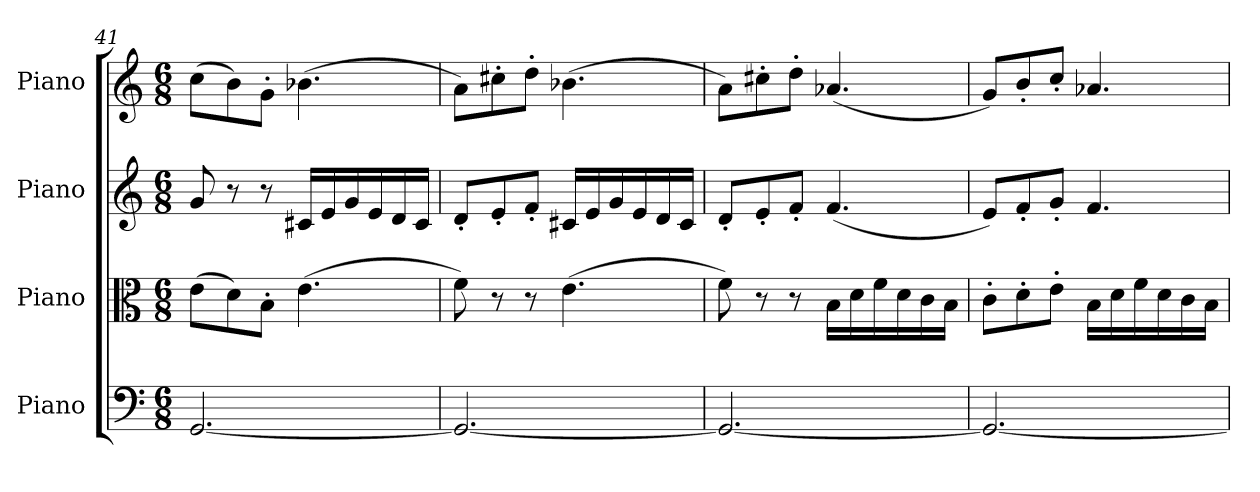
**kern	**kern	**kern	**kern
*part4	*part3	*part2	*part1
*staff4	*staff3	*staff2	*staff1
*I"Piano	*I"Piano	*I"Piano	*I"Piano
*I'Pno	*I'Pno	*I'Pno	*I'Pno
!!LO:LB:g=z
*clefF4	*clefC3	*clefG2	*clefG2
*k[]	*k[]	*k[]	*k[]
*M6/8	*M6/8	*M6/8	*M6/8
=41	=41	=41	=41
[2.GG/	(8e\L	8g/	(8cc\L
.	8d\)	8r	8b\)
.	8B'\J	8r	8g'\J
.	(4.e\	16c#X/LL	(4.b-X\
.	.	16e/	.
.	.	16g/	.
.	.	16e/	.
.	.	16d/	.
.	.	16c#/JJ	.
=42	=42	=42	=42
2.GG/_	8f\)	8d'/L	8a\L)
.	8r	8e'/	8cc#X'\
.	8r	8f'/J	8dd'\J
.	(4.e\	16c#X/LL	(4.b-X\
.	.	16e/	.
.	.	16g/	.
.	.	16e/	.
.	.	16d/	.
.	.	16c#/JJ	.
=43	=43	=43	=43
2.GG/_	8f\)	8d'/L	8a\L)
.	8r	8e'/	8cc#X'\
.	8r	8f'/J	8dd'\J
.	16B\LL	(4.f/	(4.a-X/
.	16d\	.	.
.	16f\	.	.
.	16d\	.	.
.	16c\	.	.
.	16B\JJ	.	.
=44	=44	=44	=44
2.GG/_	8c'\L	8e/L)	8g/L)
.	8d'\	8f'/	8b'/
.	8e'\J	8g'/J	8cc'/J
.	16B\LL	4.f/	4.a-X/
.	16d\	.	.
.	16f\	.	.
.	16d\	.	.
.	16c\	.	.
.	16B\JJ	.	.
=	=	=	=
*-	*-	*-	*-
